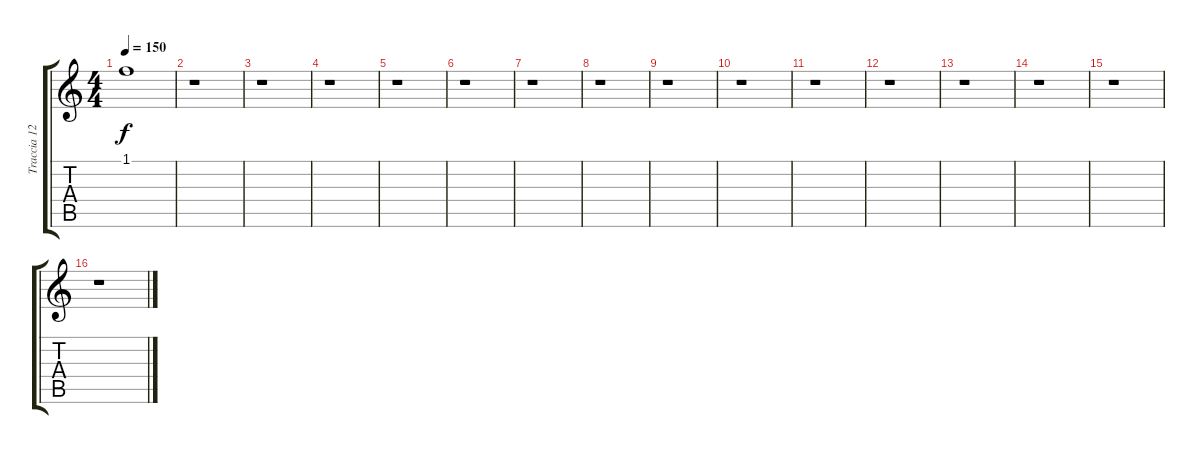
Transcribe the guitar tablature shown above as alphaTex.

\track ("Traccia 12" "Traccia 12") {instrument overdrivenguitar}
\staff {score tabs}
\tuning (E4 B3 G3 D3 A2 E2) {hide}
\ts (4 4)
\tempo 150
\clef g2
\ks c
1.1{t}.1{dy f} |
r.1 |
r.1 |
r.1 |
r.1 |
r.1 |
r.1 |
r.1 |
r.1 |
r.1 |
r.1 |
r.1 |
r.1 |
r.1 |
r.1 |
r.1
